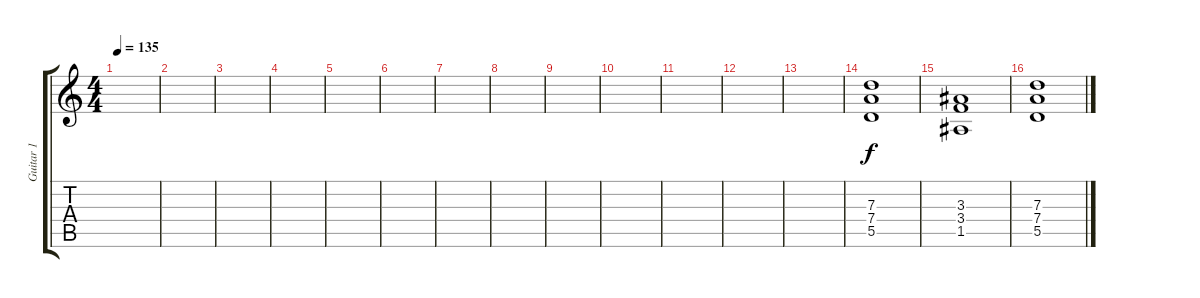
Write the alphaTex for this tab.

\track ("Guitar 1" "Guitar 1") {instrument distortionguitar}
\staff {score tabs}
\tuning (E4 B3 G3 D3 A2 E2) {hide}
\ts (4 4)
\tempo 135
\clef g2
\ks c
|
|
|
|
|
|
|
|
|
|
|
|
|
(7.3 7.4 5.5).1 |
(3.3 3.4 1.5).1 |
(7.3 7.4 5.5).1
